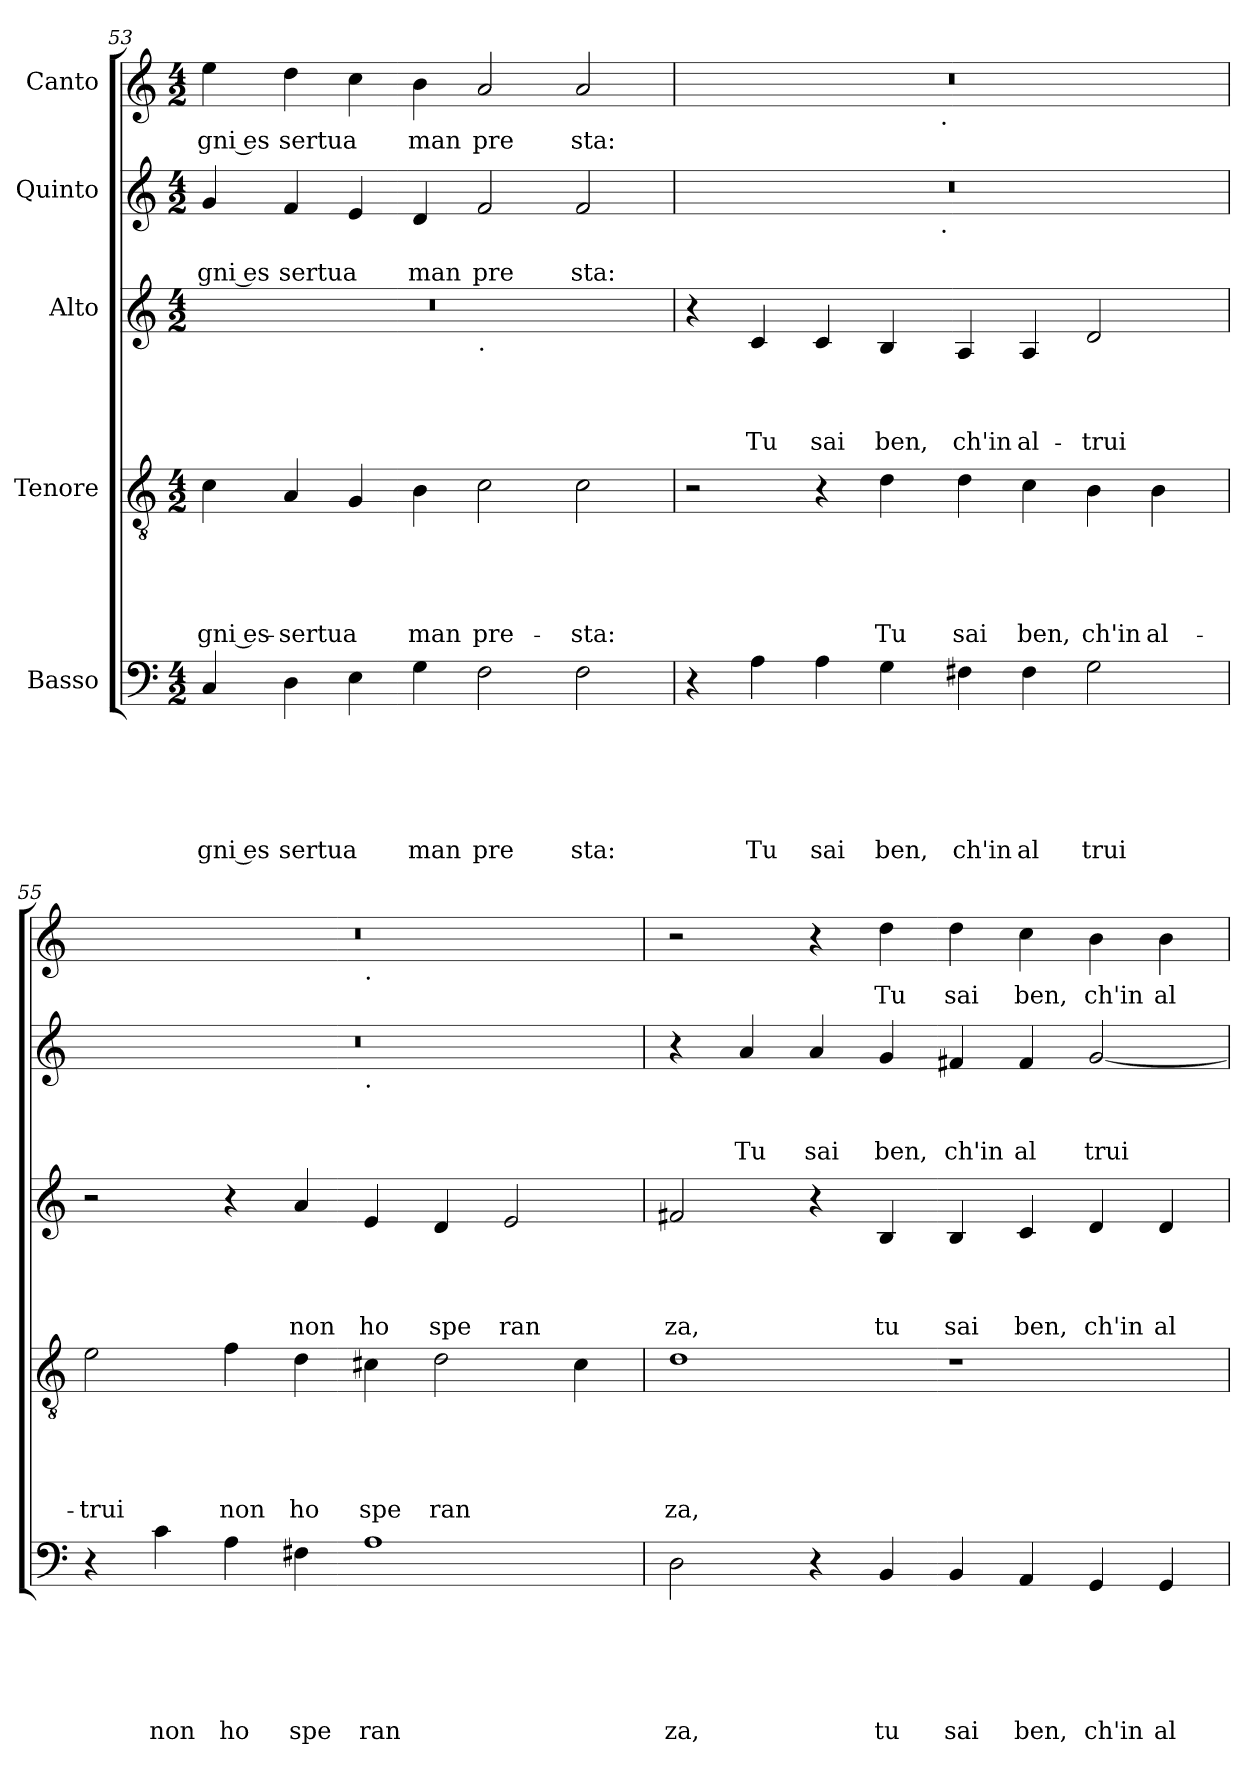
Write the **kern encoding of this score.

**kern	**text	**text	**text	**text	**text	**text	**kern	**text	**text	**text	**text	**text	**kern	**text	**text	**text	**text	**kern	**text	**text	**text	**kern	**text
*part5	*part5	*part5	*part5	*part5	*part5	*part5	*part4	*part4	*part4	*part4	*part4	*part4	*part3	*part3	*part3	*part3	*part3	*part2	*part2	*part2	*part2	*part1	*part1
*staff5	*staff5	*staff5	*staff5	*staff5	*staff5	*staff5	*staff4	*staff4	*staff4	*staff4	*staff4	*staff4	*staff3	*staff3	*staff3	*staff3	*staff3	*staff2	*staff2	*staff2	*staff2	*staff1	*staff1
*I"Basso	*	*	*	*	*	*	*I"Tenore	*	*	*	*	*	*I"Alto	*	*	*	*	*I"Quinto	*	*	*	*I"Canto	*
*clefF4	*	*	*	*	*	*	*clefGv2	*	*	*	*	*	*clefG2	*	*	*	*	*clefG2	*	*	*	*clefG2	*
*k[]	*	*	*	*	*	*	*k[]	*	*	*	*	*	*k[]	*	*	*	*	*k[]	*	*	*	*k[]	*
*C:	*	*	*	*	*	*	*C:	*	*	*	*	*	*C:	*	*	*	*	*C:	*	*	*	*C:	*
*M4/2	*	*	*	*	*	*	*M4/2	*	*	*	*	*	*M4/2	*	*	*	*	*M4/2	*	*	*	*M4/2	*
=53	=53	=53	=53	=53	=53	=53	=53	=53	=53	=53	=53	=53	=53	=53	=53	=53	=53	=53	=53	=53	=53	=53	=53
!	!	!	!	!	!	!LO:LY:b:rj	!	!	!	!	!	!LO:LY:b:rj	!	!	!	!	!	!	!	!LO:LY:b:rj	!	!	!LO:LY:b:rj
*	*	*	*	*	*	*	*	*	*	*	*	*	*^	*	*	*	*	*	*	*	*	*	*
4C/	.	.	.	.	.	gni es	4c\	.	.	.	.	-gni es-	0r	1ryy	.	.	.	.	4g/	.	gni es	.	4ee\	gni es
!	!	!	!	!	!	!LO:LY:b	!	!	!	!	!	!LO:LY:b	!	!	!	!	!	!	!	!	!LO:LY:b	!	!	!LO:LY:b
4D\	.	.	.	.	.	sertua	4A/	.	.	.	.	-sertua	.	.	.	.	.	.	4f/	.	sertua	.	4dd\	sertua
4E\	.	.	.	.	.	.	4G/	.	.	.	.	.	.	.	.	.	.	.	4e/	.	.	.	4cc\	.
!	!	!	!	!	!	!LO:LY:b	!	!	!	!	!	!LO:LY:b	!	!	!	!	!	!	!	!	!LO:LY:b	!	!	!LO:LY:b
4G\	.	.	.	.	.	man	4B\	.	.	.	.	man	.	.	.	.	.	.	4d/	.	man	.	4b\	man
!	!	!	!	!	!	!	!	!	!	!	!	!	!	!LO:TX:b:t=.	!	!	!	!	!	!	!	!	!	!
!	!	!	!	!	!	!LO:LY:b	!	!	!	!	!	!LO:LY:b	!	!	!	!	!	!	!	!	!LO:LY:b	!	!	!LO:LY:b
2F\	.	.	.	.	.	pre	2c\	.	.	.	.	pre-	.	1ryy	.	.	.	.	2f/	.	pre	.	2a/	pre
!	!	!	!	!	!	!LO:LY:b	!	!	!	!	!	!LO:LY:b	!	!	!	!	!	!	!	!	!LO:LY:b	!	!	!LO:LY:b
2F\	.	.	.	.	.	sta:	2c\	.	.	.	.	-sta:	.	.	.	.	.	.	2f/	.	sta:	.	2a/	sta:
*	*	*	*	*	*	*	*	*	*	*	*	*	*v	*v	*	*	*	*	*	*	*	*	*	*
=54	=54	=54	=54	=54	=54	=54	=54	=54	=54	=54	=54	=54	=54	=54	=54	=54	=54	=54	=54	=54	=54	=54	=54
*	*	*	*	*	*	*	*	*	*	*	*	*	*	*	*	*	*	*^	*	*	*	*^	*
4r	.	.	.	.	.	.	2r	.	.	.	.	.	4r	.	.	.	.	0r	2ryy	.	.	.	0r	2ryy	.
!	!	!	!	!	!	!LO:LY:b	!	!	!	!	!	!	!	!	!	!	!LO:LY:b	!	!	!	!	!	!	!	!
4A\	.	.	.	.	.	Tu	.	.	.	.	.	.	4c/	.	.	.	Tu	.	.	.	.	.	.	.	.
!	!	!	!	!	!	!LO:LY:b	!	!	!	!	!	!	!	!	!	!	!LO:LY:b	!	!	!	!	!	!	!	!
4A\	.	.	.	.	.	sai	4r	.	.	.	.	.	4c/	.	.	.	sai	.	4...ryy	.	.	.	.	4...ryy	.
!	!	!	!	!	!	!LO:LY:b	!	!	!	!	!	!LO:LY:b	!	!	!	!	!LO:LY:b	!	!	!	!	!	!	!	!
4G\	.	.	.	.	.	ben,	4d\	.	.	.	.	Tu	4B/	.	.	.	ben,	.	.	.	.	.	.	.	.
!	!	!	!	!	!	!	!	!	!	!	!	!	!	!	!	!	!	!	!	!	!	!	!	!LO:TX:b:t=.	!
!	!	!	!	!	!	!	!	!	!	!	!	!	!	!	!	!	!	!	!LO:TX:b:t=.	!	!	!	!	!	!
.	.	.	.	.	.	.	.	.	.	.	.	.	.	.	.	.	.	.	1ryy	.	.	.	.	1ryy	.
!	!	!	!	!	!	!LO:LY:b	!	!	!	!	!	!LO:LY:b	!	!	!	!	!LO:LY:b	!	!	!	!	!	!	!	!
4F#X\	.	.	.	.	.	ch'in	4d\	.	.	.	.	sai	4A/	.	.	.	ch'in	.	.	.	.	.	.	.	.
!	!	!	!	!	!	!LO:LY:b	!	!	!	!	!	!LO:LY:b	!	!	!	!	!LO:LY:b	!	!	!	!	!	!	!	!
4F#\	.	.	.	.	.	al	4c\	.	.	.	.	ben,	4A/	.	.	.	al-	.	.	.	.	.	.	.	.
!	!	!	!	!	!	!LO:LY:b	!	!	!	!	!	!LO:LY:b	!	!	!	!	!LO:LY:b	!	!	!	!	!	!	!	!
2G\	.	.	.	.	.	trui	4B\	.	.	.	.	ch'in	2d/	.	.	.	-trui	.	.	.	.	.	.	.	.
!	!	!	!	!	!	!	!	!	!	!	!	!LO:LY:b	!	!	!	!	!	!	!	!	!	!	!	!	!
.	.	.	.	.	.	.	4B\	.	.	.	.	al-	.	.	.	.	.	.	.	.	.	.	.	.	.
.	.	.	.	.	.	.	.	.	.	.	.	.	.	.	.	.	.	.	32ryy	.	.	.	.	32ryy	.
!!LO:LB:g=z	!!
=55	=55	=55	=55	=55	=55	=55	=55	=55	=55	=55	=55	=55	=55	=55	=55	=55	=55	=55	=55	=55	=55	=55	=55	=55	=55
!	!	!	!	!	!	!	!	!	!	!	!	!LO:LY:b	!	!	!	!	!	!	!	!	!	!	!	!	!
4r	.	.	.	.	.	.	2e\	.	.	.	.	-trui	2r	.	.	.	.	0r	1ryy	.	.	.	0r	1ryy	.
!	!	!	!	!	!	!LO:LY:b	!	!	!	!	!	!	!	!	!	!	!	!	!	!	!	!	!	!	!
4c\	.	.	.	.	.	non	.	.	.	.	.	.	.	.	.	.	.	.	.	.	.	.	.	.	.
!	!	!	!	!	!	!LO:LY:b	!	!	!	!	!	!LO:LY:b	!	!	!	!	!	!	!	!	!	!	!	!	!
4A\	.	.	.	.	.	ho	4f\	.	.	.	.	non	4r	.	.	.	.	.	.	.	.	.	.	.	.
!	!	!	!	!	!	!LO:LY:b	!	!	!	!	!	!LO:LY:b	!	!	!	!	!LO:LY:b	!	!	!	!	!	!	!	!
4F#X\	.	.	.	.	.	spe	4d\	.	.	.	.	ho	4a/	.	.	.	non	.	.	.	.	.	.	.	.
!	!	!	!	!	!	!	!	!	!	!	!	!	!	!	!	!	!	!	!	!	!	!	!	!LO:TX:b:t=.	!
!	!	!	!	!	!	!	!	!	!	!	!	!	!	!	!	!	!	!	!LO:TX:b:t=.	!	!	!	!	!	!
!	!	!	!	!	!	!LO:LY:b	!	!	!	!	!	!LO:LY:b	!	!	!	!	!LO:LY:b	!	!	!	!	!	!	!	!
1A	.	.	.	.	.	ran	4c#X\	.	.	.	.	spe	4e/	.	.	.	ho	.	1ryy	.	.	.	.	1ryy	.
!	!	!	!	!	!	!	!	!	!	!	!	!LO:LY:b	!	!	!	!	!LO:LY:b	!	!	!	!	!	!	!	!
.	.	.	.	.	.	.	2d\	.	.	.	.	ran	4d/	.	.	.	spe	.	.	.	.	.	.	.	.
!	!	!	!	!	!	!	!	!	!	!	!	!	!	!	!	!	!LO:LY:b	!	!	!	!	!	!	!	!
.	.	.	.	.	.	.	.	.	.	.	.	.	2e/	.	.	.	ran	.	.	.	.	.	.	.	.
.	.	.	.	.	.	.	4c#\	.	.	.	.	.	.	.	.	.	.	.	.	.	.	.	.	.	.
=56	=56	=56	=56	=56	=56	=56	=56	=56	=56	=56	=56	=56	=56	=56	=56	=56	=56	=56	=56	=56	=56	=56	=56	=56	=56
!	!	!	!	!	!	!LO:LY:b	!	!	!	!	!	!LO:LY:b	!	!	!	!	!LO:LY:b	!	!	!	!	!	!	!	!
*	*	*	*	*	*	*	*	*	*	*	*	*	*	*	*	*	*	*v	*v	*	*	*	*	*	*
*	*	*	*	*	*	*	*	*	*	*	*	*	*	*	*	*	*	*	*	*	*	*v	*v	*
2D\	.	.	.	.	.	za,	1d	.	.	.	.	za,	2f#X/	.	.	.	za,	4r	.	.	.	2r	.
!	!	!	!	!	!	!	!	!	!	!	!	!	!	!	!	!	!	!	!	!	!LO:LY:b	!	!
.	.	.	.	.	.	.	.	.	.	.	.	.	.	.	.	.	.	4a/	.	.	Tu	.	.
!	!	!	!	!	!	!	!	!	!	!	!	!	!	!	!	!	!	!	!	!	!LO:LY:b	!	!
4r	.	.	.	.	.	.	.	.	.	.	.	.	4r	.	.	.	.	4a/	.	.	sai	4r	.
!	!	!	!	!	!	!LO:LY:b	!	!	!	!	!	!	!	!	!	!	!LO:LY:b	!	!	!	!LO:LY:b	!	!LO:LY:b
4BB/	.	.	.	.	.	tu	.	.	.	.	.	.	4B/	.	.	.	tu	4g/	.	.	ben,	4dd\	Tu
!	!	!	!	!	!	!LO:LY:b	!	!	!	!	!	!	!	!	!	!	!LO:LY:b	!	!	!	!LO:LY:b	!	!LO:LY:b
4BB/	.	.	.	.	.	sai	1r	.	.	.	.	.	4B/	.	.	.	sai	4f#X/	.	.	ch'in	4dd\	sai
!	!	!	!	!	!	!LO:LY:b	!	!	!	!	!	!	!	!	!	!	!LO:LY:b	!	!	!	!LO:LY:b	!	!LO:LY:b
4AA/	.	.	.	.	.	ben,	.	.	.	.	.	.	4c/	.	.	.	ben,	4f#/	.	.	al	4cc\	ben,
!	!	!	!	!	!	!LO:LY:b	!	!	!	!	!	!	!	!	!	!	!LO:LY:b	!	!	!	!LO:LY:b	!	!LO:LY:b
4GG/	.	.	.	.	.	ch'in	.	.	.	.	.	.	4d/	.	.	.	ch'in	[<2g/	.	.	trui	4b\	ch'in
!	!	!	!	!	!	!LO:LY:b	!	!	!	!	!	!	!	!	!	!	!LO:LY:b	!	!	!	!	!	!LO:LY:b
4GG/	.	.	.	.	.	al	.	.	.	.	.	.	4d/	.	.	.	al	.	.	.	.	4b\	al
=	=	=	=	=	=	=	=	=	=	=	=	=	=	=	=	=	=	=	=	=	=	=	=
*-	*-	*-	*-	*-	*-	*-	*-	*-	*-	*-	*-	*-	*-	*-	*-	*-	*-	*-	*-	*-	*-	*-	*-
